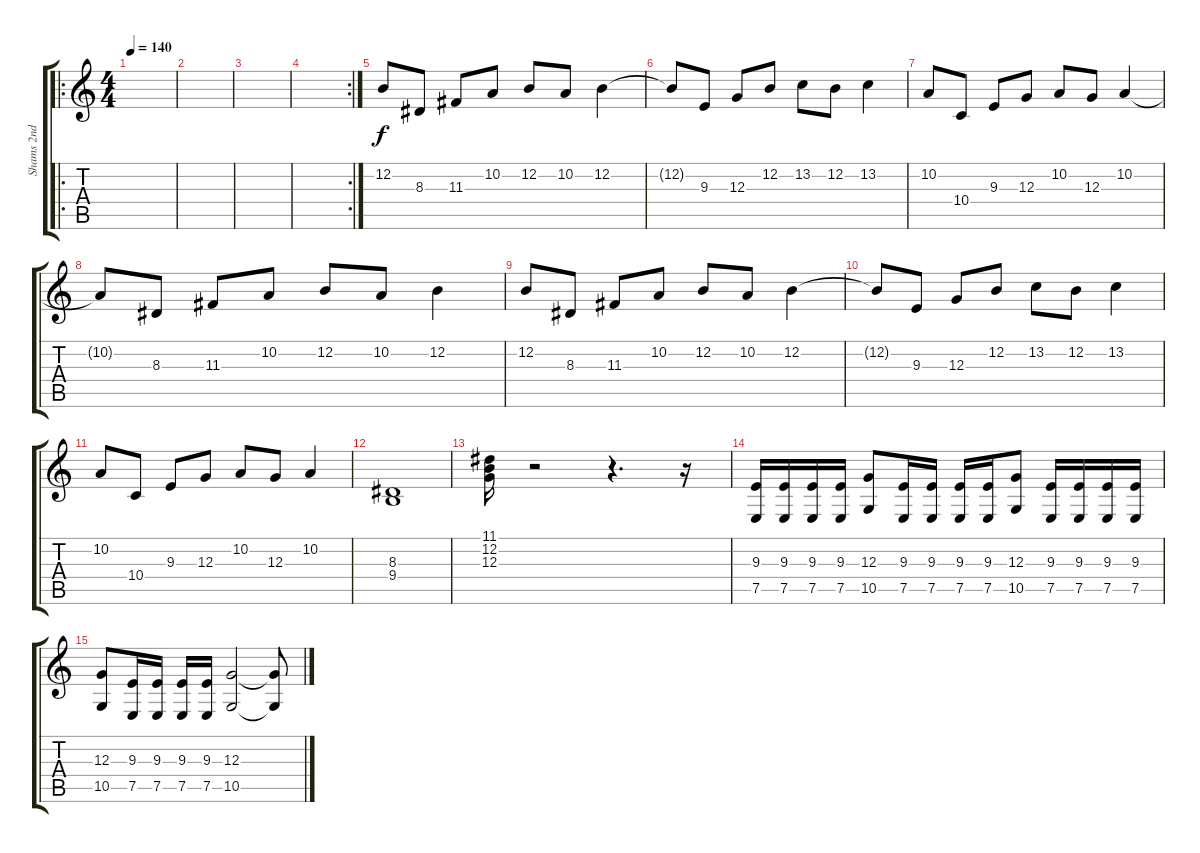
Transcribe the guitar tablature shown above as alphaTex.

\track ("Shams 2nd" "Shams 2nd") {instrument stringensemble1}
\staff {score tabs}
\tuning (E4 B3 G3 D3 A2 E2) {hide}
\ro
\ts (4 4)
\tempo 140
\clef g2
\ks c
|
|
|
\rc 2
|
12.2.8 8.3.8 11.3.8 10.2.8 12.2.8 10.2.8 12.2.4 |
12.2{t}.8 9.3.8 12.3.8 12.2.8 13.2.8 12.2.8 13.2.4 |
10.2.8 10.4.8 9.3.8 12.3.8 10.2.8 12.3.8 10.2.4 |
10.2{t}.8 8.3.8 11.3.8 10.2.8 12.2.8 10.2.8 12.2.4 |
12.2.8 8.3.8 11.3.8 10.2.8 12.2.8 10.2.8 12.2.4 |
12.2{t}.8 9.3.8 12.3.8 12.2.8 13.2.8 12.2.8 13.2.4 |
10.2.8 10.4.8 9.3.8 12.3.8 10.2.8 12.3.8 10.2.4 |
(8.3 9.4).1 |
(11.1 12.2 12.3).16 r.2 r.4{d} r.16 |
(9.3 7.5).16 (9.3 7.5).16 (9.3 7.5).16 (9.3 7.5).16 (12.3 10.5).8 (9.3 7.5).16 (9.3 7.5).16 (9.3 7.5).16 (9.3 7.5).16 (12.3 10.5).8 (9.3 7.5).16 (9.3 7.5).16 (9.3 7.5).16 (9.3 7.5).16 |
(12.3 10.5).8 (9.3 7.5).16 (9.3 7.5).16 (9.3 7.5).16 (9.3 7.5).16 (12.3 10.5).2 (12.3{t} 10.5{t}).8
